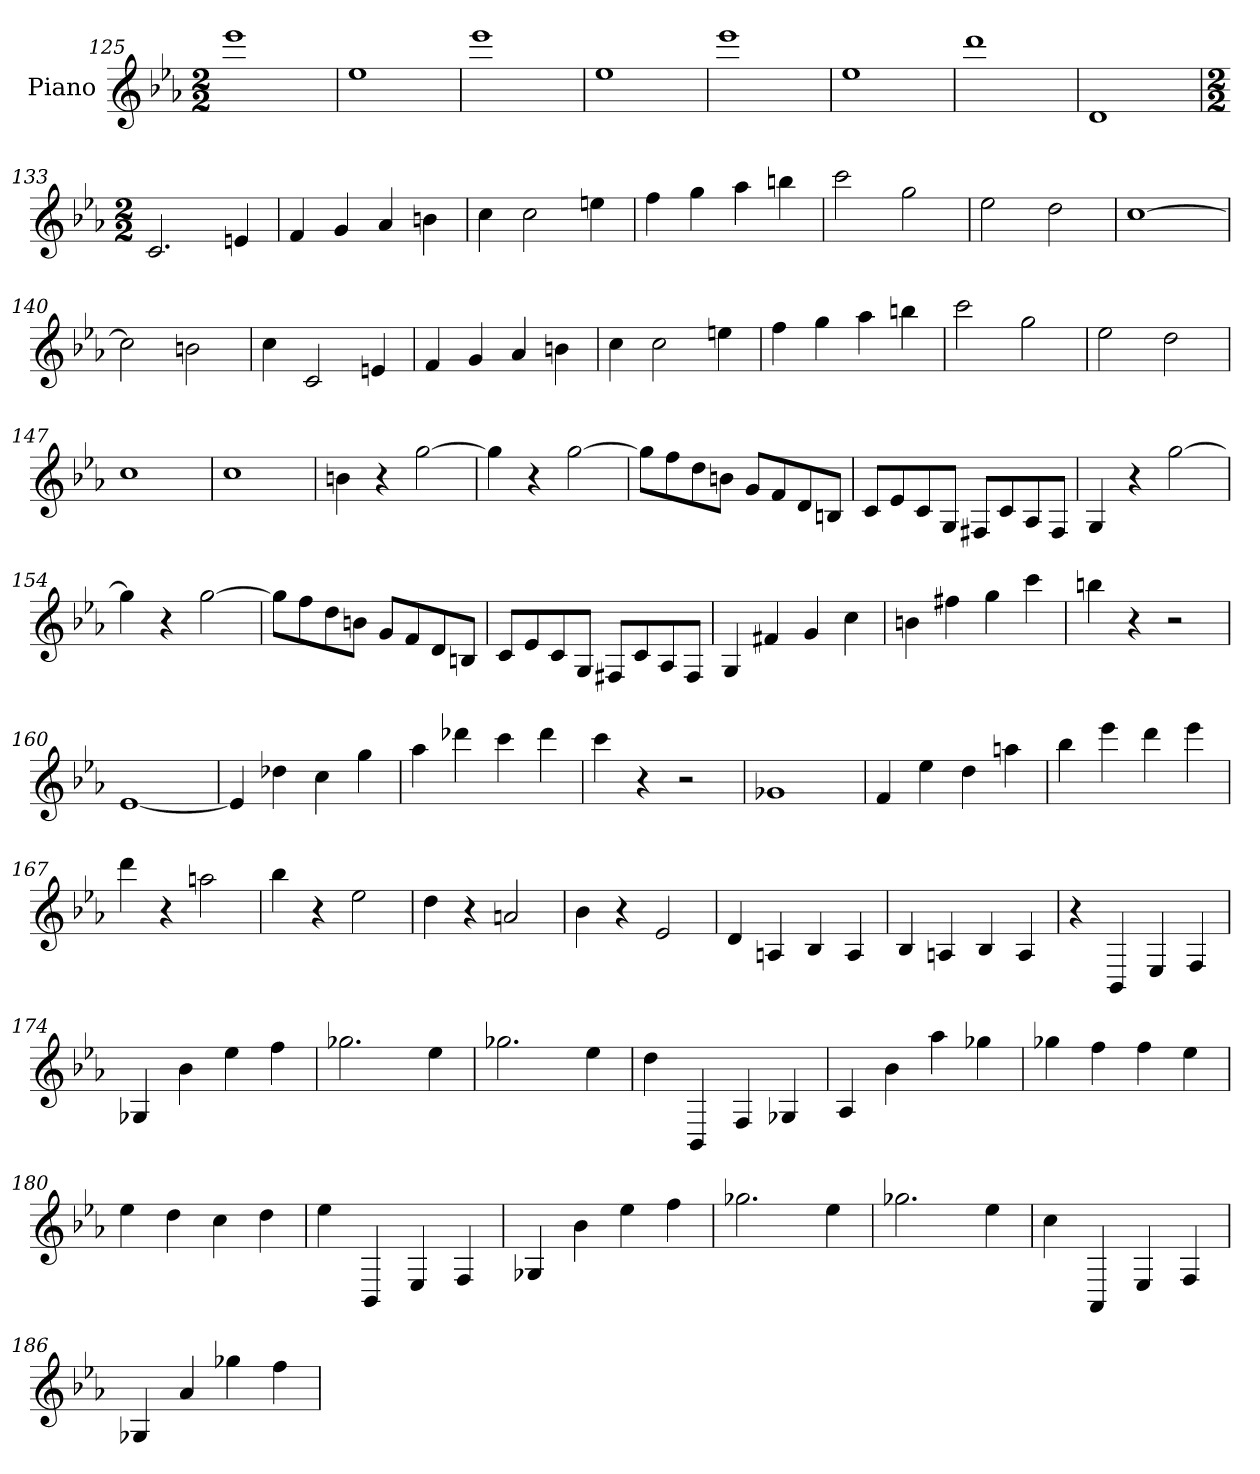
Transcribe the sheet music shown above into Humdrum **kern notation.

**kern
*part1
*staff1
*I"Piano
*I'Pno
*clefG2
*k[b-e-a-]
*c:
*M2/2
=125
1eee-
=126
1ee-
=127
1eee-
=128
1ee-
=129
1eee-
=130
1ee-
=131
1ddd
=132
1d
=133
*M2/2
2.c
4en
=134
4f
4g
4a-
4bn
=135
4cc
2cc
4een
=136
4ff
4gg
4aa-
4bbn
=137
2ccc
2gg
=138
2ee-
2dd
=139
[1cc
=140
2cc]
2bn
=141
4cc
2c
4en
=142
4f
4g
4a-
4bn
=143
4cc
2cc
4een
=144
4ff
4gg
4aa-
4bbn
=145
2ccc
2gg
=146
2ee-
2dd
=147
1cc
=148
1cc
=149
4bn
4r
[2gg
=150
4gg]
4r
[2gg
=151
8gg\L]
8ff\
8dd\
8bn\J
8g/L
8f/
8d/
8Bn/J
=152
8c/L
8e-/
8c/
8G/J
8F#X/L
8c/
8A-/
8F#/J
=153
4G
4r
[2gg
=154
4gg]
4r
[2gg
=155
8gg\L]
8ff\
8dd\
8bn\J
8g/L
8f/
8d/
8Bn/J
=156
8c/L
8e-/
8c/
8G/J
8F#X/L
8c/
8A-/
8F#/J
=157
4G
4f#X
4g
4cc
=158
4bn
4ff#X
4gg
4ccc
=159
4bbn
4r
2r
=160
[1e-
=161
4e-]
4dd-X
4cc
4gg
=162
4aa-
4ddd-X
4ccc
4ddd-
=163
4ccc
4r
2r
=164
1g-X
=165
4f
4ee-
4dd
4aan
=166
4bb-
4eee-
4ddd
4eee-
=167
4ddd
4r
2aan
=168
4bb-
4r
2ee-
=169
4dd
4r
2an
=170
4b-
4r
2e-
=171
4d
4An
4B-
4A
=172
4B-
4An
4B-
4A
=173
4r
4BB-
4E-
4F
=174
4G-X
4b-
4ee-
4ff
=175
2.gg-X
4ee-
=176
2.gg-X
4ee-
=177
4dd
4BB-
4F
4G-X
=178
4A-
4b-
4aa-
4gg-X
=179
4gg-X
4ff
4ff
4ee-
=180
4ee-
4dd
4cc
4dd
=181
4ee-
4BB-
4E-
4F
=182
4G-X
4b-
4ee-
4ff
=183
2.gg-X
4ee-
=184
2.gg-X
4ee-
=185
4cc
4AA-
4E-
4F
=186
4G-X
4a-
4gg-X
4ff
=
*-
